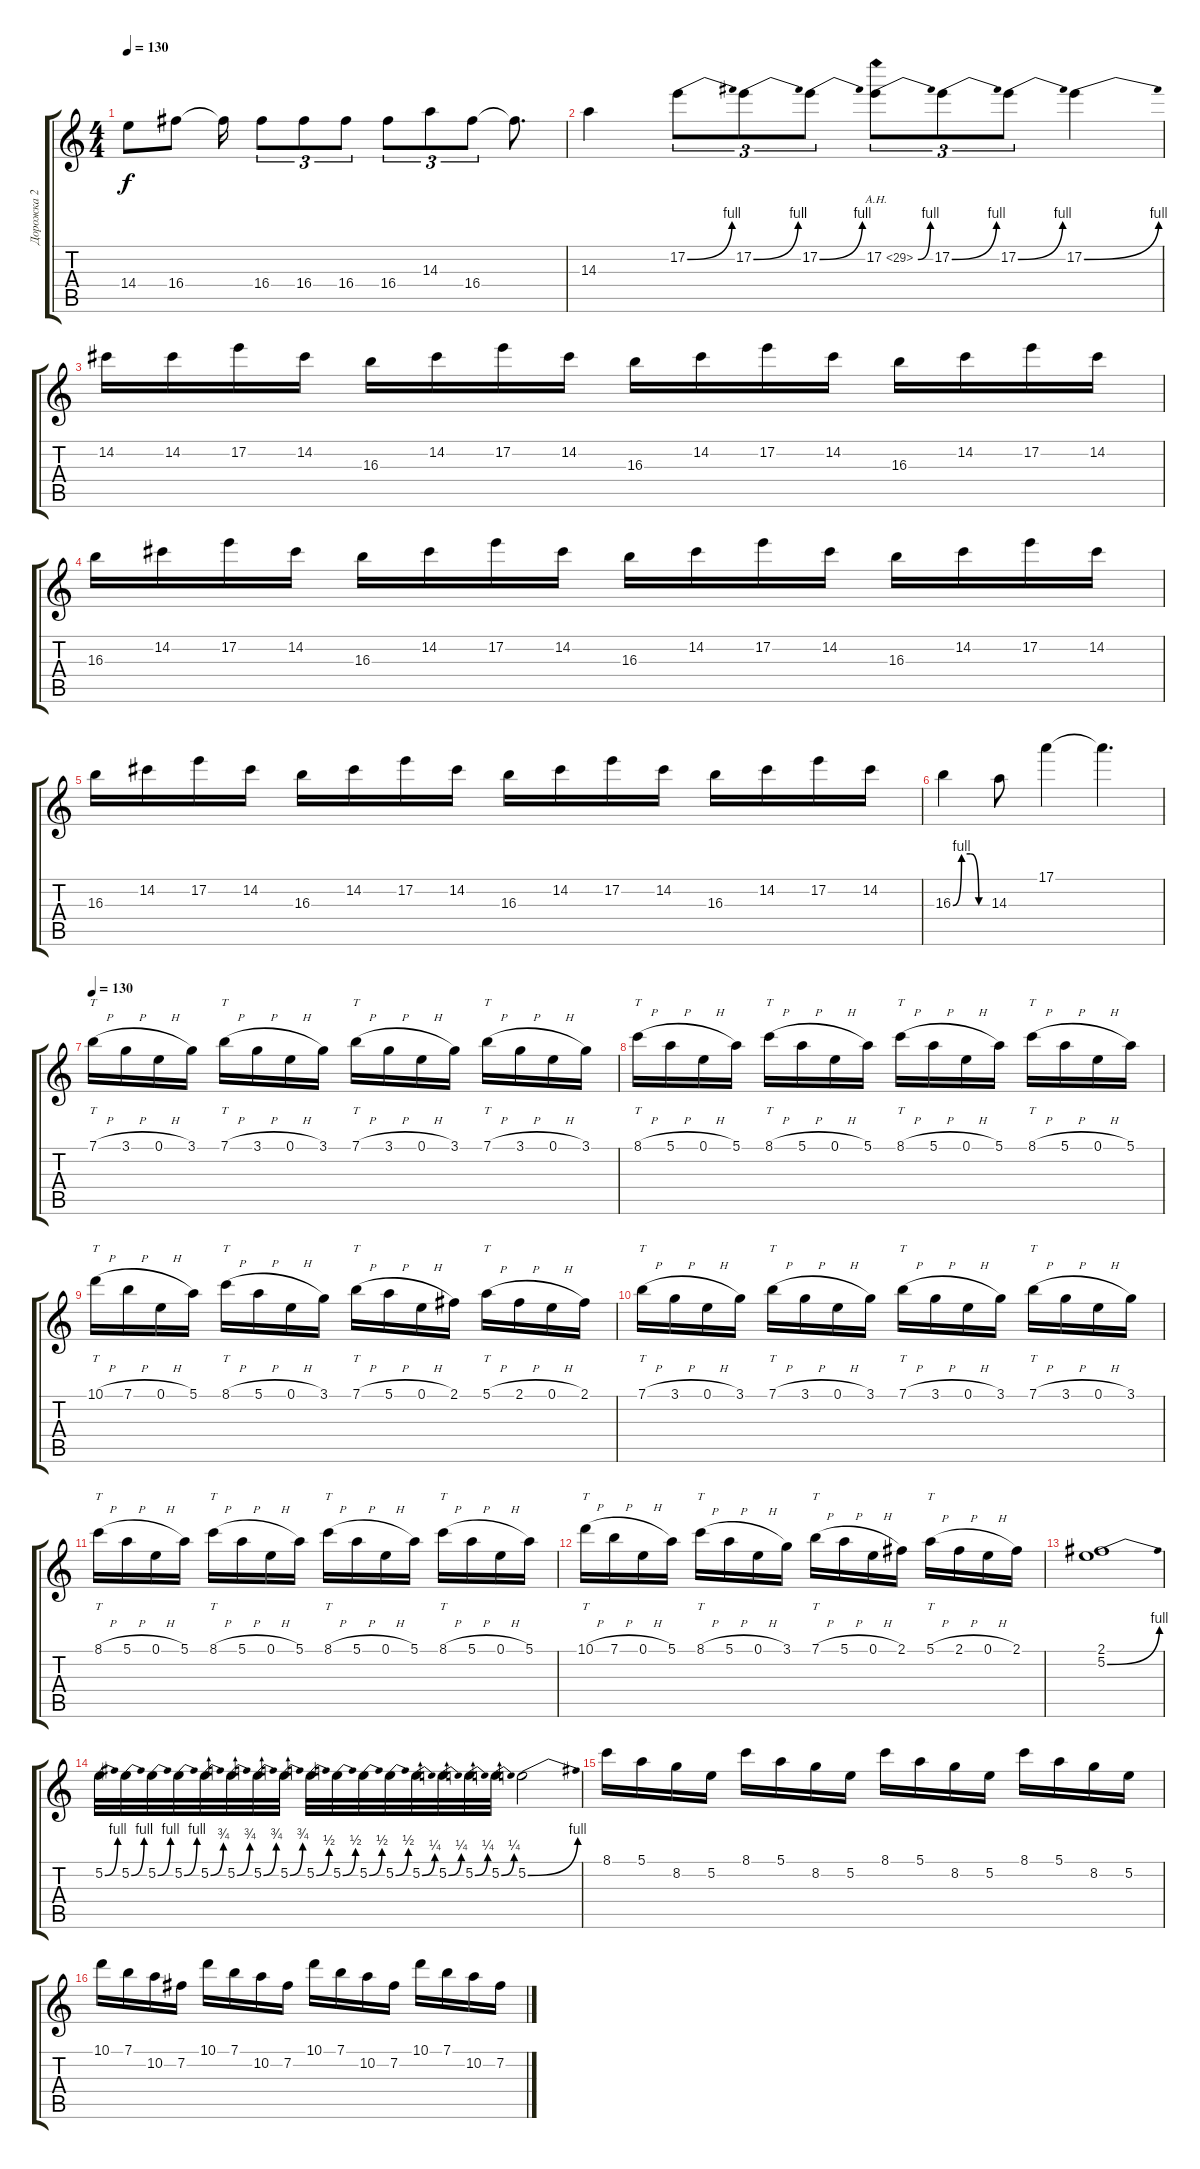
\track ("Дорожка 2" "Дорожка 2") {instrument distortionguitar}
\staff {score tabs}
\tuning (E4 B3 G3 D3 A2 E2) {hide}
\ts (4 4)
\tempo 130
\clef g2
\ks c
14.4.8{dy f} 16.4.8 16.4{t}.16 16.4.8{tu (3 2)} 16.4.8{tu (3 2)} 16.4.8{tu (3 2)} 16.4.8{tu (3 2)} 14.3.8{tu (3 2)} 16.4.8{tu (3 2)} 16.4{t}.8{d} |
14.3.4 17.2{be (bend 0 0 60 4)}.8{tu (3 2)} 17.2{be (bend 0 0 60 4)}.8{tu (3 2)} 17.2{be (bend 0 0 60 4)}.8{tu (3 2)} 17.2{be (bend 0 0 60 4) ah 12}.8{tu (3 2)} 17.2{be (bend 0 0 60 4)}.8{tu (3 2)} 17.2{be (bend 0 0 60 4)}.8{tu (3 2)} 17.2{be (bend 0 0 60 4)}.4 |
14.2.16 14.2.16 17.2.16 14.2.16 16.3.16 14.2.16 17.2.16 14.2.16 16.3.16 14.2.16 17.2.16 14.2.16 16.3.16 14.2.16 17.2.16 14.2.16 |
16.3.16 14.2.16 17.2.16 14.2.16 16.3.16 14.2.16 17.2.16 14.2.16 16.3.16 14.2.16 17.2.16 14.2.16 16.3.16 14.2.16 17.2.16 14.2.16 |
16.3.16 14.2.16 17.2.16 14.2.16 16.3.16 14.2.16 17.2.16 14.2.16 16.3.16 14.2.16 17.2.16 14.2.16 16.3.16 14.2.16 17.2.16 14.2.16 |
16.3{be (custom 0 0 15 4 30 4 45 0 60 0)}.4 14.3.8 17.1.4 17.1{t}.4{d} |
\tempo 130
7.1{h}.16{tt} 3.1{h}.16 0.1{h}.16 3.1.16 7.1{h}.16{tt} 3.1{h}.16 0.1{h}.16 3.1.16 7.1{h}.16{tt} 3.1{h}.16 0.1{h}.16 3.1.16 7.1{h}.16{tt} 3.1{h}.16 0.1{h}.16 3.1.16 |
8.1{h}.16{tt} 5.1{h}.16 0.1{h}.16 5.1.16 8.1{h}.16{tt} 5.1{h}.16 0.1{h}.16 5.1.16 8.1{h}.16{tt} 5.1{h}.16 0.1{h}.16 5.1.16 8.1{h}.16{tt} 5.1{h}.16 0.1{h}.16 5.1.16 |
10.1{h}.16{tt} 7.1{h}.16 0.1{h}.16 5.1.16 8.1{h}.16{tt} 5.1{h}.16 0.1{h}.16 3.1.16 7.1{h}.16{tt} 5.1{h}.16 0.1{h}.16 2.1.16 5.1{h}.16{tt} 2.1{h}.16 0.1{h}.16 2.1.16 |
7.1{h}.16{tt} 3.1{h}.16 0.1{h}.16 3.1.16 7.1{h}.16{tt} 3.1{h}.16 0.1{h}.16 3.1.16 7.1{h}.16{tt} 3.1{h}.16 0.1{h}.16 3.1.16 7.1{h}.16{tt} 3.1{h}.16 0.1{h}.16 3.1.16 |
8.1{h}.16{tt} 5.1{h}.16 0.1{h}.16 5.1.16 8.1{h}.16{tt} 5.1{h}.16 0.1{h}.16 5.1.16 8.1{h}.16{tt} 5.1{h}.16 0.1{h}.16 5.1.16 8.1{h}.16{tt} 5.1{h}.16 0.1{h}.16 5.1.16 |
10.1{h}.16{tt} 7.1{h}.16 0.1{h}.16 5.1.16 8.1{h}.16{tt} 5.1{h}.16 0.1{h}.16 3.1.16 7.1{h}.16{tt} 5.1{h}.16 0.1{h}.16 2.1.16 5.1{h}.16{tt} 2.1{h}.16 0.1{h}.16 2.1.16 |
(2.1 5.2{be (bend 0 0 60 4)}).1 |
5.2{be (bend 0 0 60 4)}.32 5.2{be (bend 0 0 60 4)}.32 5.2{be (bend 0 0 60 4)}.32 5.2{be (bend 0 0 60 4)}.32 5.2{be (bend 0 0 60 3)}.32 5.2{be (bend 0 0 60 3)}.32 5.2{be (bend 0 0 60 3)}.32 5.2{be (bend 0 0 60 3)}.32 5.2{be (bend 0 0 60 2)}.32 5.2{be (bend 0 0 60 2)}.32 5.2{be (bend 0 0 60 2)}.32 5.2{be (bend 0 0 60 2)}.32 5.2{be (bend 0 0 60 1)}.32 5.2{be (bend 0 0 60 1)}.32 5.2{be (bend 0 0 60 1)}.32 5.2{be (bend 0 0 60 1)}.32 5.2{be (bend 0 0 60 4)}.2 |
8.1.16 5.1.16 8.2.16 5.2.16 8.1.16 5.1.16 8.2.16 5.2.16 8.1.16 5.1.16 8.2.16 5.2.16 8.1.16 5.1.16 8.2.16 5.2.16 |
10.1.16 7.1.16 10.2.16 7.2.16 10.1.16 7.1.16 10.2.16 7.2.16 10.1.16 7.1.16 10.2.16 7.2.16 10.1.16 7.1.16 10.2.16 7.2.16
